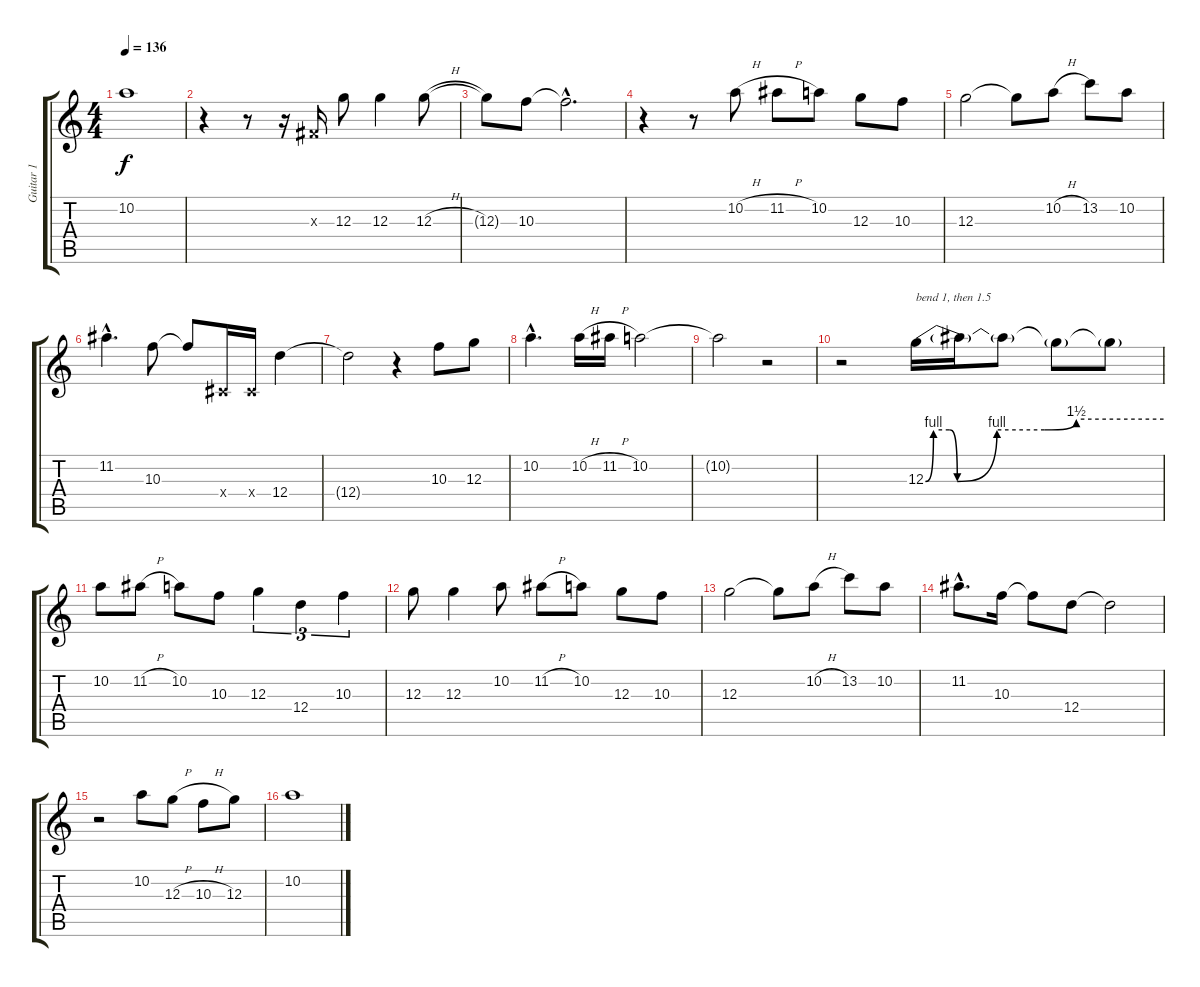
\track ("Guitar 1" "Guitar 1") {instrument overdrivenguitar}
\staff {score tabs}
\tuning (E4 B3 G3 D3 A2 E2) {hide}
\ts (4 4)
\tempo 136
\clef g2
\ks c
10.2{t}.1{dy f} |
r.4 r.8 r.16 -1.3{x}.16 12.3.8 12.3.4 12.3{h}.8 |
12.3{t}.8 10.3.8 10.3{hac t}.2{d} |
r.4 r.8 10.2{h}.8 11.2{h}.8 10.2.8 12.3.8 10.3.8 |
12.3.2 12.3{t}.8 10.2{h}.8 13.2.8 10.2.8 |
11.2{hac}.4{d} 10.3.8 10.3{t}.8 -1.4{x}.16 -1.4{x}.16 12.4.4 |
12.4{t}.2 r.4 10.3.8 12.3.8 |
10.2{hac}.4{d} 10.2{h}.16 11.2{h}.16 10.2.2 |
10.2{t}.2 r.2 |
r.2 12.3{be (custom 0 0 2 4 6 4 8 0 18 4 30 4 38 6 60 6)}.16{txt "bend 1, then 1.5"} 12.3{t}.16 12.3{t}.8 12.3{t}.8 12.3{t}.8 |
10.2.8 11.2{h}.8 10.2.8 10.3.8 12.3.4{tu (3 2)} 12.4.4{tu (3 2)} 10.3.4{tu (3 2)} |
12.3.8 12.3.4 10.2.8 11.2{h}.8 10.2.8 12.3.8 10.3.8 |
12.3.2 12.3{t}.8 10.2{h}.8 13.2.8 10.2.8 |
11.2{hac}.8{d} 10.3.16 10.3{t}.8 12.4.8 12.4{t}.2 |
r.2 10.2.8 12.3{h}.8 10.3{h}.8 12.3.8 |
10.2.1
